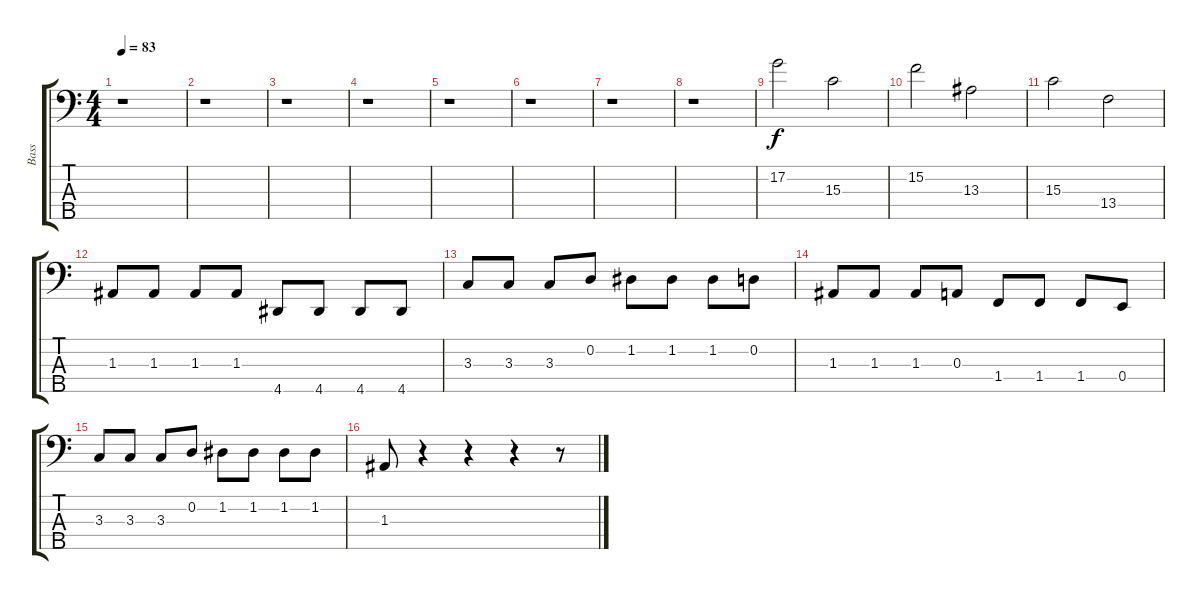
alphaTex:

\track ("Bass" "Bass") {instrument electricbassfinger}
\staff {score tabs}
\tuning (G2 D2 A1 E1 B0) {hide}
\ts (4 4)
\tempo 83
\clef f4
\ks c
r.1{dy f} |
r.1 |
r.1 |
r.1 |
r.1 |
r.1 |
r.1 |
r.1 |
17.2.2 15.3.2 |
15.2.2 13.3.2 |
15.3.2 13.4.2 |
1.3.8 1.3.8 1.3.8 1.3.8 4.5.8 4.5.8 4.5.8 4.5.8 |
3.3.8 3.3.8 3.3.8 0.2.8 1.2.8 1.2.8 1.2.8 0.2.8 |
1.3.8 1.3.8 1.3.8 0.3.8 1.4.8 1.4.8 1.4.8 0.4.8 |
3.3.8 3.3.8 3.3.8 0.2.8 1.2.8 1.2.8 1.2.8 1.2.8 |
1.3.8 r.4 r.4 r.4 r.8
